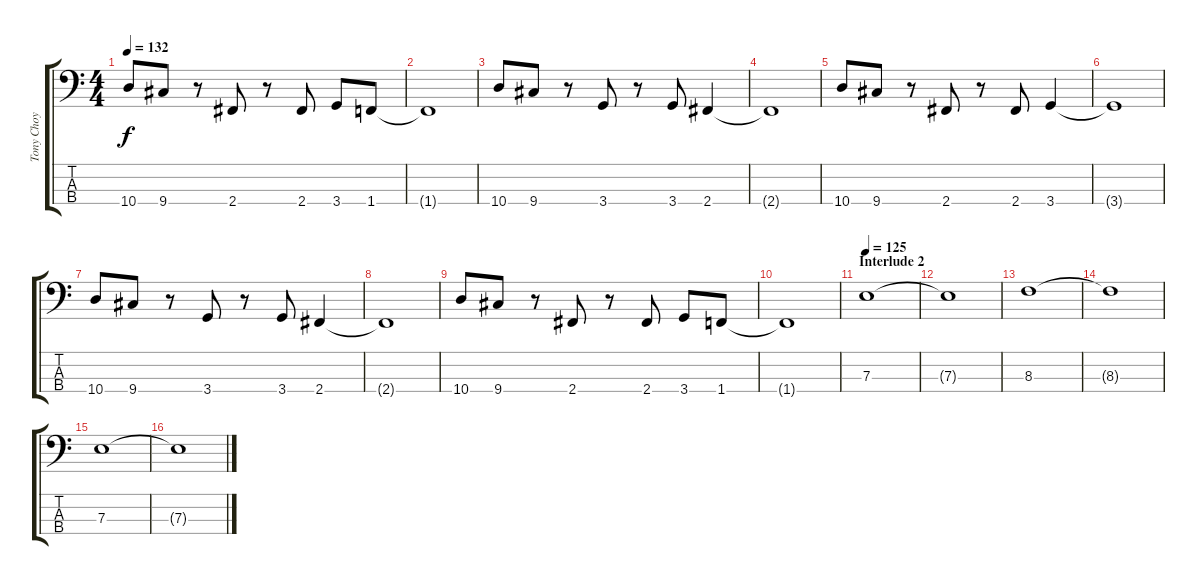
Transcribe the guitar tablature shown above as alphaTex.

\track ("Tony Choy " "Tony Choy ") {instrument electricbasspick}
\staff {score tabs}
\tuning (G2 D2 A1 E1) {hide}
\ts (4 4)
\tempo 132
\clef f4
\ks c
10.4.8{dy f} 9.4.8 r.8 2.4.8 r.8 2.4.8 3.4.8 1.4.8 |
1.4{t}.1 |
10.4.8 9.4.8 r.8 3.4.8 r.8 3.4.8 2.4.4 |
2.4{t}.1 |
10.4.8 9.4.8 r.8 2.4.8 r.8 2.4.8 3.4.4 |
3.4{t}.1 |
10.4.8 9.4.8 r.8 3.4.8 r.8 3.4.8 2.4.4 |
2.4{t}.1 |
10.4.8 9.4.8 r.8 2.4.8 r.8 2.4.8 3.4.8 1.4.8 |
1.4{t}.1 |
\section ("" "Interlude 2")
\tempo 125
7.3.1 |
7.3{t}.1 |
8.3.1 |
8.3{t}.1 |
7.3.1 |
7.3{t}.1
